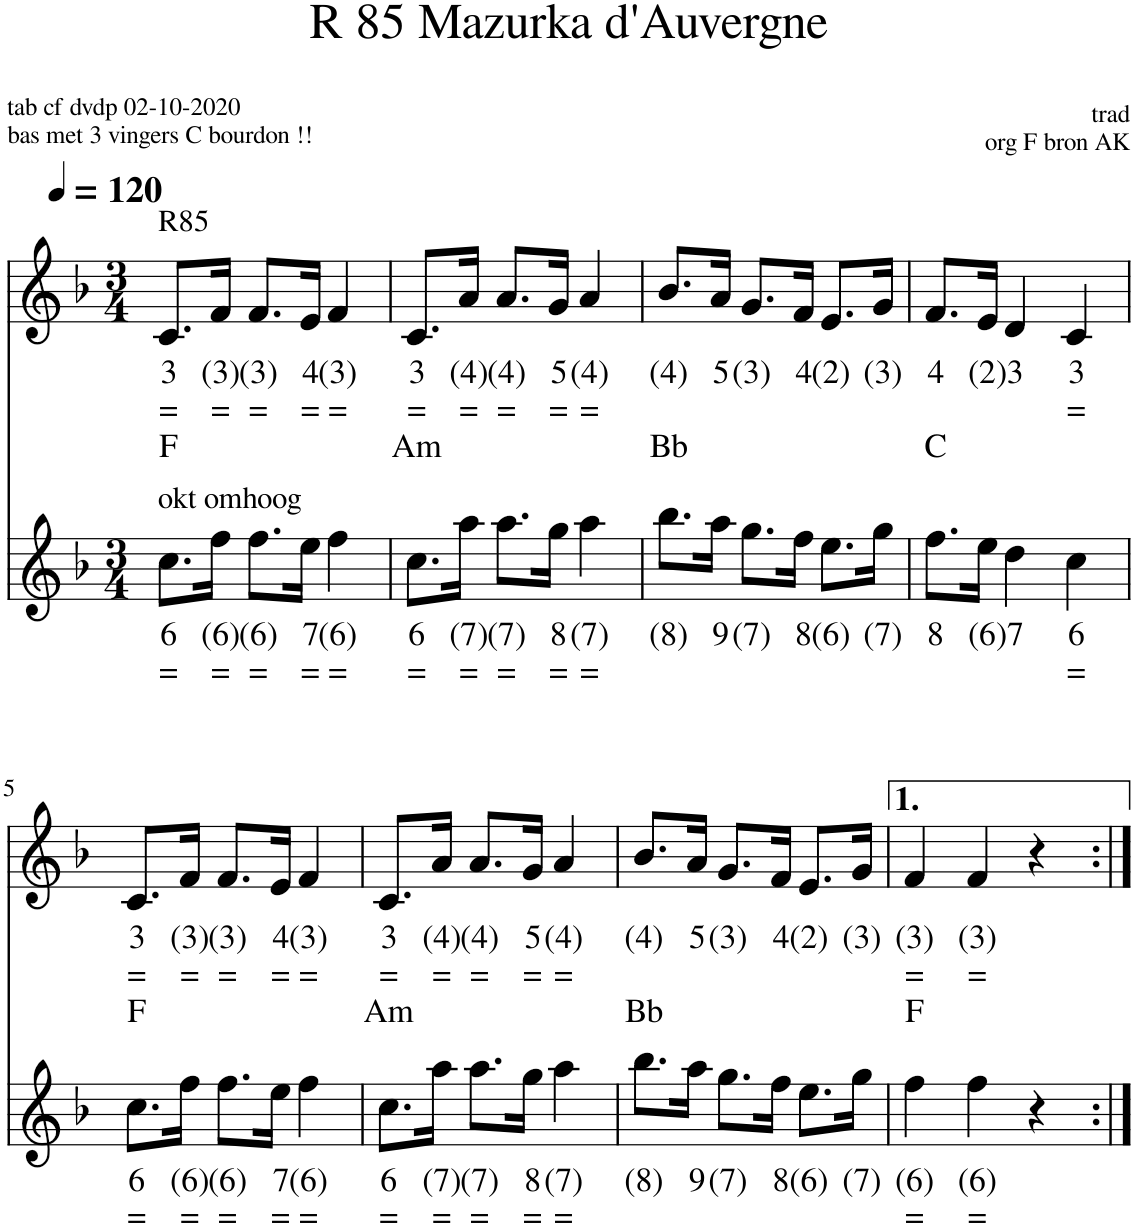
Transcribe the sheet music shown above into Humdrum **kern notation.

**kern	**text	**text	**kern	**text	**text	**text
*part2	*part2	*part2	*part1	*part1	*part1	*part1
*staff2	*staff2	*staff2	*staff1	*staff1	*staff1	*staff1
*I"Viool	*	*	*I"Piano	*	*	*
*clefG2	*	*	*clefG2	*	*	*
*k[b-]	*	*	*k[b-]	*	*	*
*M3/4	*	*	*M3/4	*	*	*
*MM120	*	*	*MM120	*	*	*
=1	=1	=1	=1	=1	=1	=1
!	!	!	!LO:TX:a:t=R85	!	!	!
!LO:TX:a:t=okt omhoog	!	!	!	!	!	!
!	!LO:LY:b	!LO:LY:b	!	!LO:LY:b	!LO:LY:b	!LO:LY:b
8.cc\L	6	=	8.c/L	3	=	F
!	!LO:LY:b	!LO:LY:b	!	!LO:LY:b	!LO:LY:b	!
16ff\Jk	(6)	=	16f/Jk	(3)	=	.
!	!LO:LY:b	!LO:LY:b	!	!LO:LY:b	!LO:LY:b	!
8.ff\L	(6)	=	8.f/L	(3)	=	.
!	!LO:LY:b	!LO:LY:b	!	!LO:LY:b	!LO:LY:b	!
16ee\Jk	7	=	16e/Jk	4	=	.
!	!LO:LY:b	!LO:LY:b	!	!LO:LY:b	!LO:LY:b	!
4ff\	(6)	=	4f/	(3)	=	.
=2	=2	=2	=2	=2	=2	=2
!	!LO:LY:b	!LO:LY:b	!	!LO:LY:b	!LO:LY:b	!LO:LY:b
8.cc\L	6	=	8.c/L	3	=	Am
!	!LO:LY:b	!LO:LY:b	!	!LO:LY:b	!LO:LY:b	!
16aa\Jk	(7)	=	16a/Jk	(4)	=	.
!	!LO:LY:b	!LO:LY:b	!	!LO:LY:b	!LO:LY:b	!
8.aa\L	(7)	=	8.a/L	(4)	=	.
!	!LO:LY:b	!LO:LY:b	!	!LO:LY:b	!LO:LY:b	!
16gg\Jk	8	=	16g/Jk	5	=	.
!	!LO:LY:b	!LO:LY:b	!	!LO:LY:b	!LO:LY:b	!
4aa\	(7)	=	4a/	(4)	=	.
=3	=3	=3	=3	=3	=3	=3
!	!LO:LY:b	!	!	!LO:LY:b	!	!LO:LY:b
8.bb-\L	(8)	.	8.b-/L	(4)	.	Bb
!	!LO:LY:b	!	!	!LO:LY:b	!	!
16aa\Jk	9	.	16a/Jk	5	.	.
!	!LO:LY:b	!	!	!LO:LY:b	!	!
8.gg\L	(7)	.	8.g/L	(3)	.	.
!	!LO:LY:b	!	!	!LO:LY:b	!	!
16ff\Jk	8	.	16f/Jk	4	.	.
!	!LO:LY:b	!	!	!LO:LY:b	!	!
8.ee\L	(6)	.	8.e/L	(2)	.	.
!	!LO:LY:b	!	!	!LO:LY:b	!	!
16gg\Jk	(7)	.	16g/Jk	(3)	.	.
=4	=4	=4	=4	=4	=4	=4
!	!LO:LY:b	!	!	!LO:LY:b	!	!LO:LY:b
8.ff\L	8	.	8.f/L	4	.	C
!	!LO:LY:b	!	!	!LO:LY:b	!	!
16ee\Jk	(6)	.	16e/Jk	(2)	.	.
!	!LO:LY:b	!	!	!LO:LY:b	!	!
4dd\	7	.	4d/	3	.	.
!	!LO:LY:b	!LO:LY:b	!	!LO:LY:b	!LO:LY:b	!
4cc\	6	=	4c/	3	=	.
!!LO:LB:g=z
=5	=5	=5	=5	=5	=5	=5
!	!LO:LY:b	!LO:LY:b	!	!LO:LY:b	!LO:LY:b	!LO:LY:b
8.cc\L	6	=	8.c/L	3	=	F
!	!LO:LY:b	!LO:LY:b	!	!LO:LY:b	!LO:LY:b	!
16ff\Jk	(6)	=	16f/Jk	(3)	=	.
!	!LO:LY:b	!LO:LY:b	!	!LO:LY:b	!LO:LY:b	!
8.ff\L	(6)	=	8.f/L	(3)	=	.
!	!LO:LY:b	!LO:LY:b	!	!LO:LY:b	!LO:LY:b	!
16ee\Jk	7	=	16e/Jk	4	=	.
!	!LO:LY:b	!LO:LY:b	!	!LO:LY:b	!LO:LY:b	!
4ff\	(6)	=	4f/	(3)	=	.
=6	=6	=6	=6	=6	=6	=6
!	!LO:LY:b	!LO:LY:b	!	!LO:LY:b	!LO:LY:b	!LO:LY:b
8.cc\L	6	=	8.c/L	3	=	Am
!	!LO:LY:b	!LO:LY:b	!	!LO:LY:b	!LO:LY:b	!
16aa\Jk	(7)	=	16a/Jk	(4)	=	.
!	!LO:LY:b	!LO:LY:b	!	!LO:LY:b	!LO:LY:b	!
8.aa\L	(7)	=	8.a/L	(4)	=	.
!	!LO:LY:b	!LO:LY:b	!	!LO:LY:b	!LO:LY:b	!
16gg\Jk	8	=	16g/Jk	5	=	.
!	!LO:LY:b	!LO:LY:b	!	!LO:LY:b	!LO:LY:b	!
4aa\	(7)	=	4a/	(4)	=	.
=7	=7	=7	=7	=7	=7	=7
!	!LO:LY:b	!	!	!LO:LY:b	!	!LO:LY:b
8.bb-\L	(8)	.	8.b-/L	(4)	.	Bb
!	!LO:LY:b	!	!	!LO:LY:b	!	!
16aa\Jk	9	.	16a/Jk	5	.	.
!	!LO:LY:b	!	!	!LO:LY:b	!	!
8.gg\L	(7)	.	8.g/L	(3)	.	.
!	!LO:LY:b	!	!	!LO:LY:b	!	!
16ff\Jk	8	.	16f/Jk	4	.	.
!	!LO:LY:b	!	!	!LO:LY:b	!	!
8.ee\L	(6)	.	8.e/L	(2)	.	.
!	!LO:LY:b	!	!	!LO:LY:b	!	!
16gg\Jk	(7)	.	16g/Jk	(3)	.	.
=8	=8	=8	=8	=8	=8	=8
!	!LO:LY:b	!LO:LY:b	!	!LO:LY:b	!LO:LY:b	!LO:LY:b
4ff\	(6)	=	4f/	(3)	=	F
!	!LO:LY:b	!LO:LY:b	!	!LO:LY:b	!LO:LY:b	!
4ff\	(6)	=	4f/	(3)	=	.
4r	.	.	4r	.	.	.
=:|!	=:|!	=:|!	=:|!	=:|!	=:|!	=:|!
*-	*-	*-	*-	*-	*-	*-
